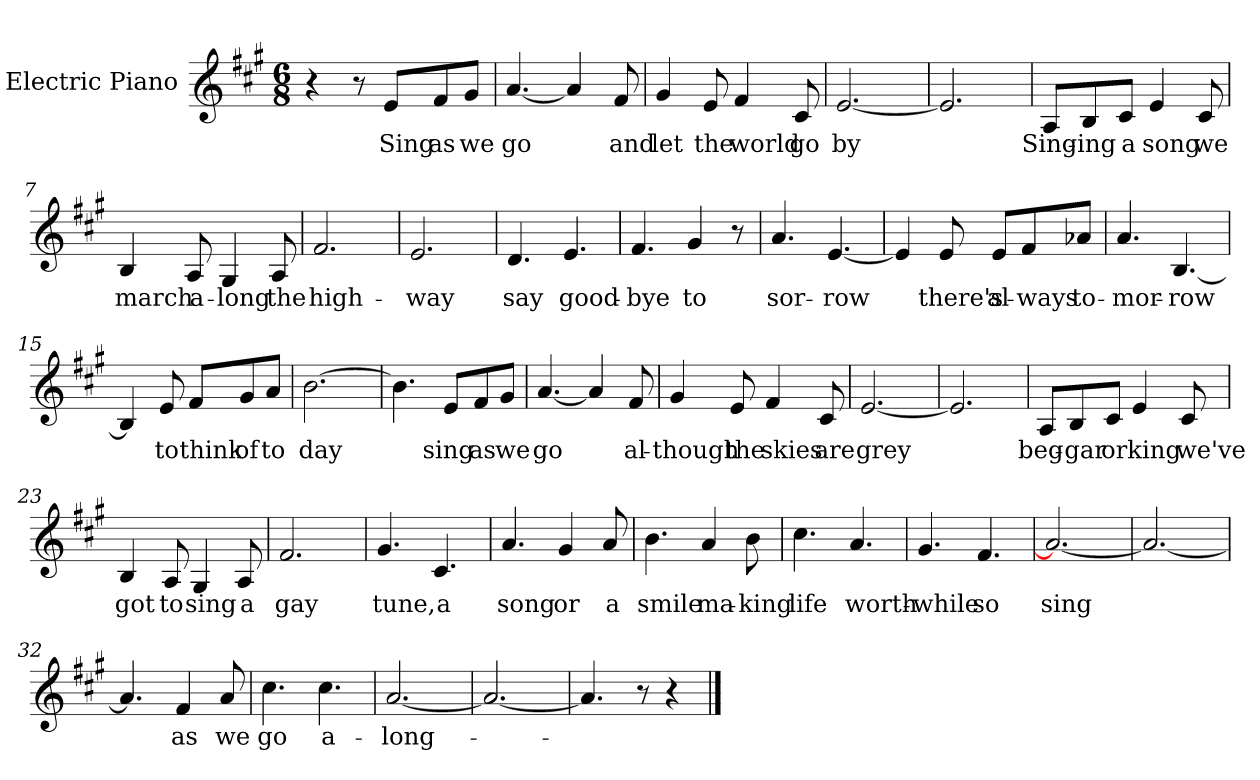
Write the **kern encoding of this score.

**kern	**text
*part1	*part1
*staff1	*staff1
*I"Electric Piano	*
*I'E.Pno	*
*clefG2	*
*k[f#c#g#]	*
*A:	*
*M6/8	*
=1	=1
4r	.
8r	.
8e/L	Sing
8f#/	as
8g#/J	we
=2	=2
[4.a/	go
4a/]	.
8f#/	and
=3	=3
4g#/	let
8e/	the
4f#/	world
8c#/	go
=4	=4
[2.e/	by
=5	=5
2.e/]	.
!!LO:LB:g=z
=6	=6
8A/L	Sing-
8B/	-ing
8c#/J	a
4e/	song
8c#/	we
=7	=7
4B/	march
8A/	a-
4G#/	-long
8A/	the
=8	=8
2.f#/	high-
=9	=9
2.e/	-way
=10	=10
4.d/	say
4.e/	good-
=11	=11
4.f#/	-bye
4g#/	to
8r	.
!!LO:LB:g=z
=12	=12
4.a/	sor-
[4.e/	-row
=13	=13
4e/]	.
8e/	there's
8e/L	al-
8f#/	-ways
8a-X/J	to-
=14	=14
4.a/	-mor-
[4.B/	-row
=15	=15
4B/]	.
8e/	to
8f#/L	think
8g#/	of
8a/J	to
=16	=16
[2.b\	day
!!LO:LB:g=z
=17	=17
4.b\]	.
8e/L	sing
8f#/	as
8g#/J	we
=18	=18
[4.a/	go
4a/]	.
8f#/	al-
=19	=19
4g#/	-though
8e/	the
4f#/	skies
8c#/	are
=20	=20
[2.e/	grey
=21	=21
2.e/]	.
!!LO:LB:g=z
=22	=22
8A/L	beg-
8B/	-gar
8c#/J	or
4e/	king
8c#/	we've
=23	=23
4B/	got
8A/	to
4G#/	sing
8A/	a
=24	=24
2.f#/	gay
=25	=25
4.g#/	tune,
4.c#/	a
=26	=26
4.a/	song
4g#/	or
8a/	a
!!LO:LB:g=z
=27	=27
4.b\	smile
4a/	ma-
8b\	-king
=28	=28
4.cc#\	life
4.a/	worth-
=29	=29
4.g#/	-while
4.f#/	so
=30	=30
2.a/_	sing
=31	=31
2.a/_	.
=32	=32
4.a/]	.
4f#/	as
8a/	we
=33	=33
4.cc#\	go
4.cc#\	a-
=34	=34
[2.a/	-long-
!!LO:LB:g=z
=35	=35
2.a/_	.
=36	=36
4.a/]	.
8r	.
4r	.
==	==
*-	*-
